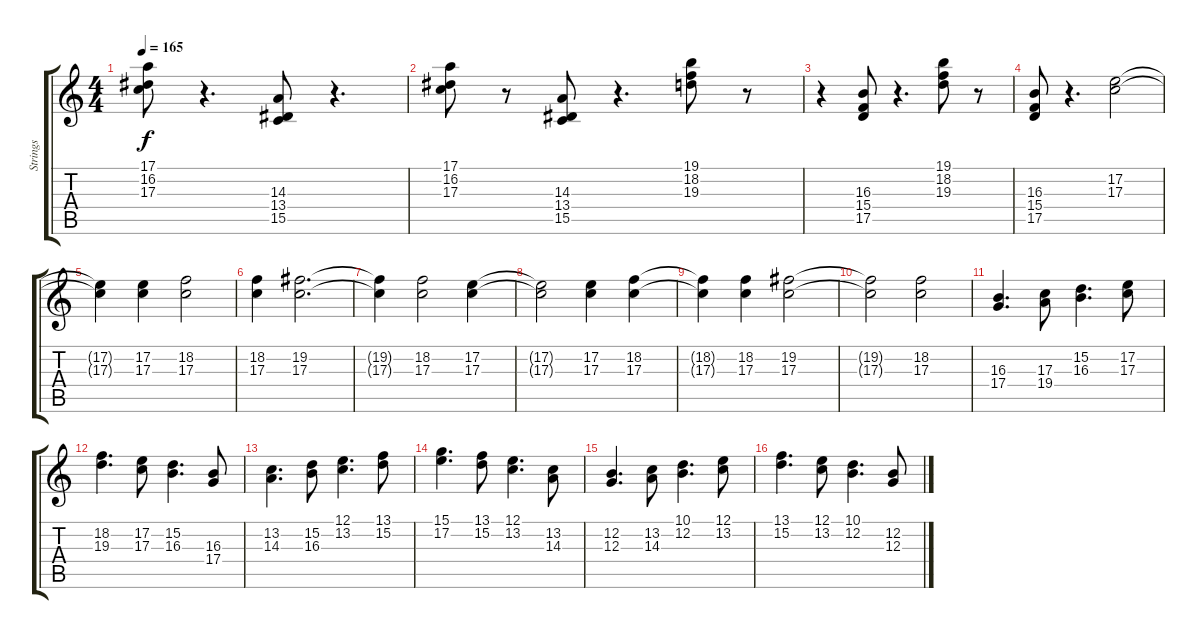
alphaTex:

\track ("Strings" "Strings") {instrument stringensemble1}
\staff {score tabs}
\tuning (E4 B3 G3 D3 A2 E2) {hide}
\ts (4 4)
\tempo 165
\clef g2
\ks c
(17.1 16.2 17.3).8{dy f} r.4{d} (14.3 13.4 15.5).8 r.4{d} |
(17.1 16.2 17.3).8 r.8 (14.3 13.4 15.5).8 r.4{d} (19.1 18.2 19.3).8 r.8 |
r.4 (16.3 15.4 17.5).8 r.4{d} (19.1 18.2 19.3).8 r.8 |
(16.3 15.4 17.5).8 r.4{d} (17.2 17.3).2 |
(17.2{t} 17.3{t}).4 (17.2 17.3).4 (18.2 17.3).2 |
(18.2 17.3).4 (19.2 17.3).2{d} |
(19.2{t} 17.3{t}).4 (18.2 17.3).2 (17.2 17.3).4 |
(17.2{t} 17.3{t}).2 (17.2 17.3).4 (18.2 17.3).4 |
(18.2{t} 17.3{t}).4 (18.2 17.3).4 (19.2 17.3).2 |
(19.2{t} 17.3{t}).2 (18.2 17.3).2 |
(16.3 17.4).4{d} (17.3 19.4).8 (15.2 16.3).4{d} (17.2 17.3).8 |
(18.2 19.3).4{d} (17.2 17.3).8 (15.2 16.3).4{d} (16.3 17.4).8 |
(13.2 14.3).4{d} (15.2 16.3).8 (12.1 13.2).4{d} (13.1 15.2).8 |
(15.1 17.2).4{d} (13.1 15.2).8 (12.1 13.2).4{d} (13.2 14.3).8 |
(12.2 12.3).4{d} (13.2 14.3).8 (10.1 12.2).4{d} (12.1 13.2).8 |
(13.1 15.2).4{d} (12.1 13.2).8 (10.1 12.2).4{d} (12.2 12.3).8
